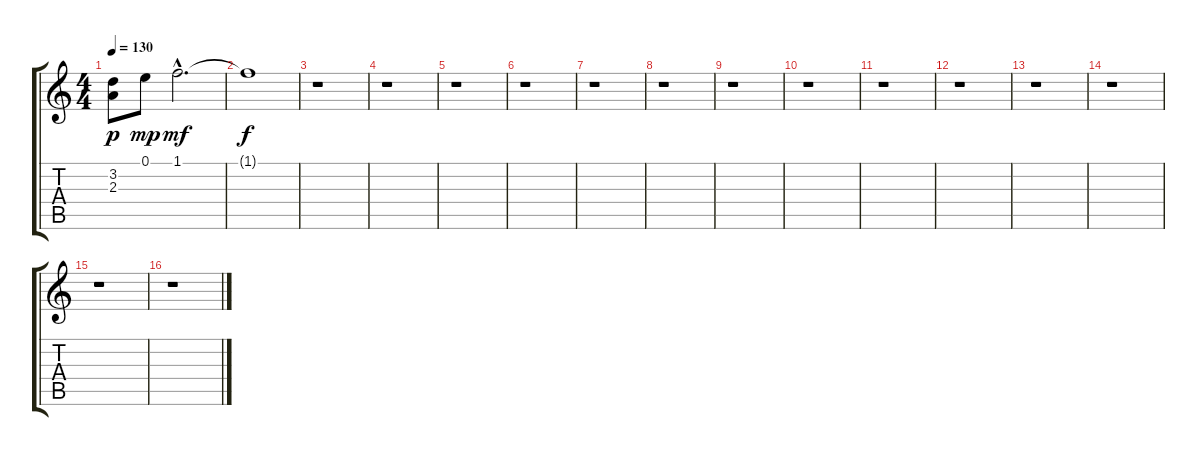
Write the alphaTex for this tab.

\track "" {instrument acousticguitarsteel}
\staff {score tabs}
\tuning (E4 B3 G3 D3 A2 E2) {hide}
\ts (4 4)
\tempo 130
\clef g2
\ks c
(3.2 2.3).8{dy p} 0.1.8{dy mp} 1.1{hac}.2{d dy mf} |
1.1{t}.1{dy f} |
r.1 |
r.1 |
r.1 |
r.1 |
r.1 |
r.1 |
r.1 |
r.1 |
r.1 |
r.1 |
r.1 |
r.1 |
r.1 |
r.1
